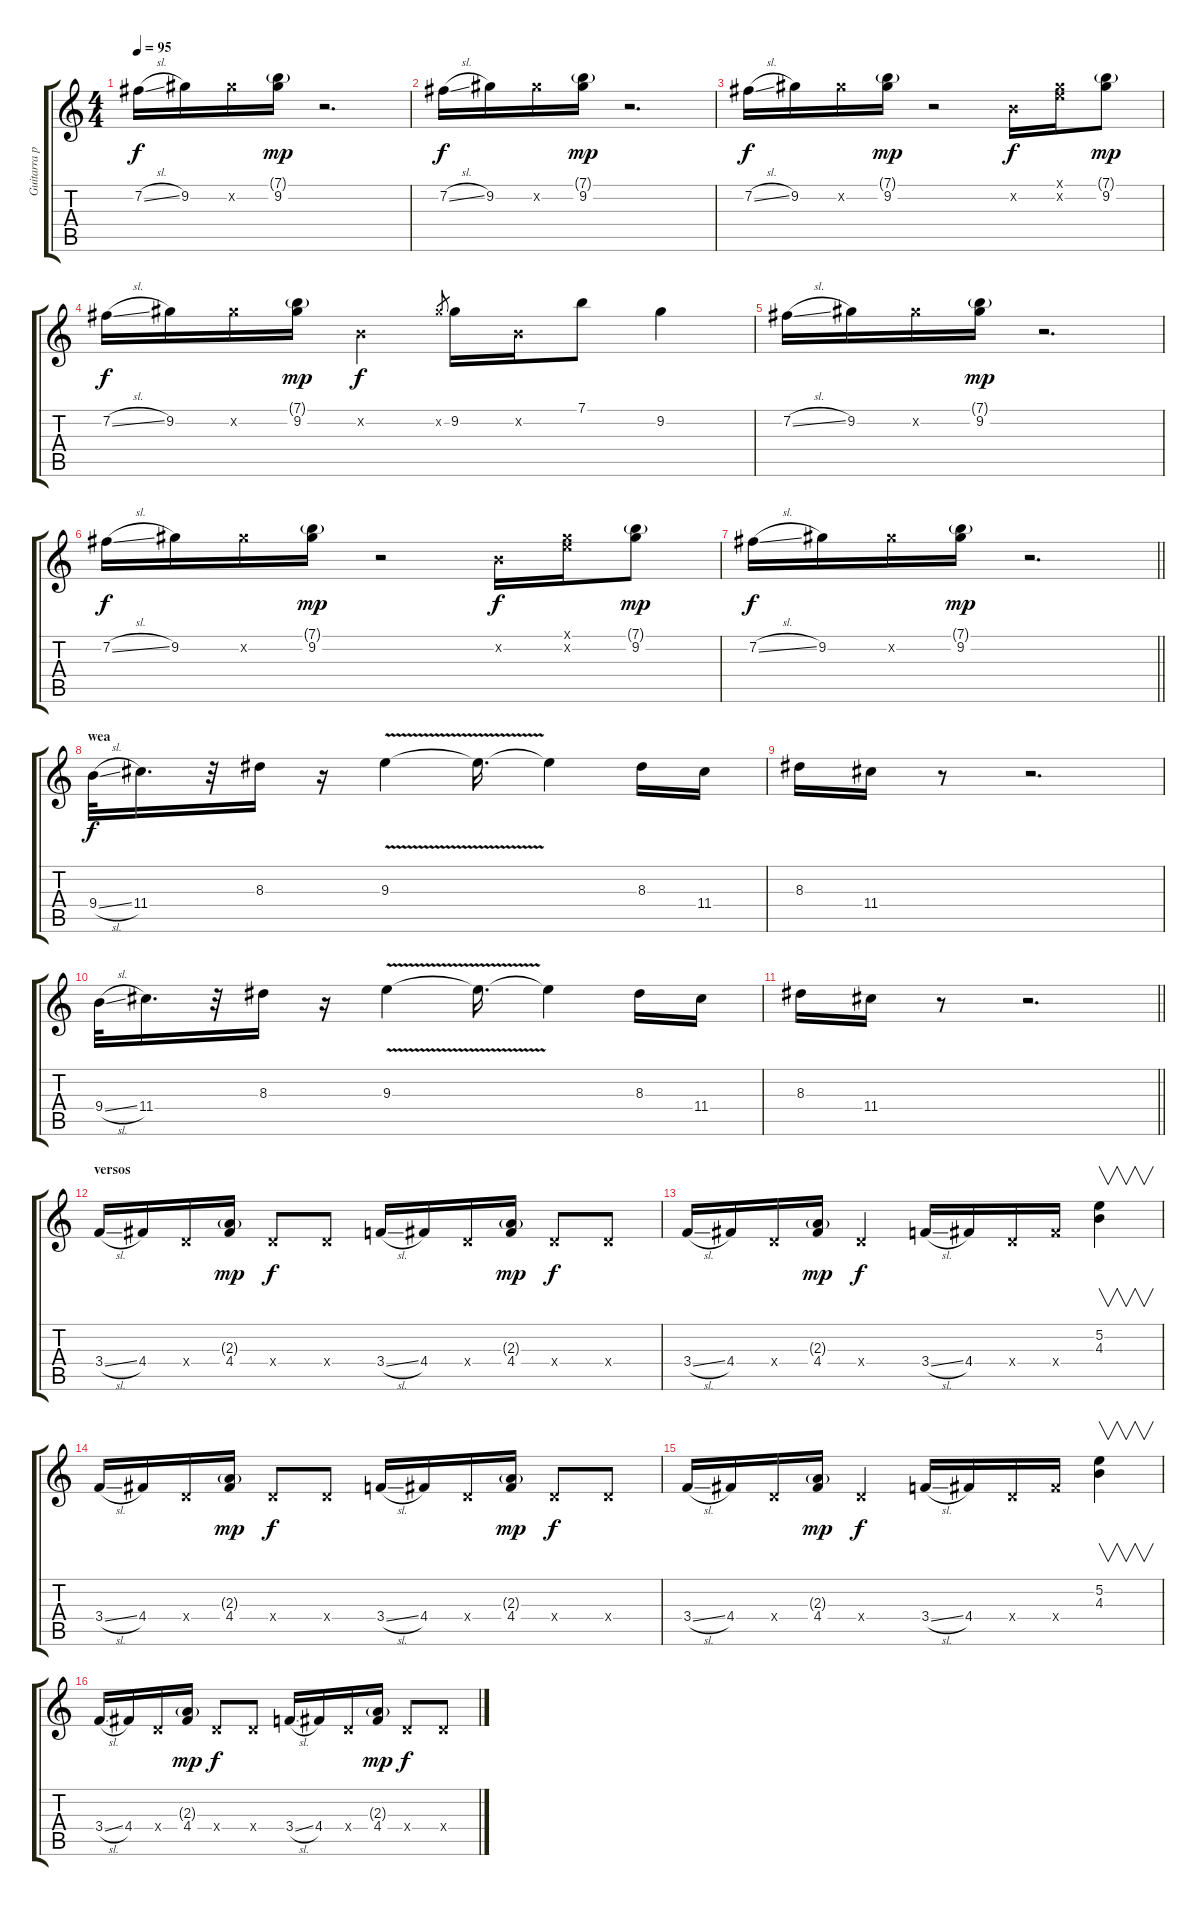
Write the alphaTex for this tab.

\track ("Guitarra principal" "Guitarra p") {instrument overdrivenguitar}
\staff {score tabs}
\tuning (E4 B3 G3 D3 A2 E2) {hide}
\ts (4 4)
\tempo 95
\clef g2
\ks c
7.2{sl}.16{dy f} 9.2.16 9.2{x}.16 (7.1{g} 9.2).16{dy mp} r.2{d} |
7.2{sl}.16{dy f} 9.2.16 9.2{x}.16 (7.1{g} 9.2).16{dy mp} r.2{d} |
7.2{sl}.16{dy f} 9.2.16 9.2{x}.16 (7.1{g} 9.2).16{dy mp} r.2 0.2{x}.16{dy f} (0.1{x} 9.2{x}).16 (7.1{g} 9.2).8{dy mp} |
7.2{sl}.16{dy f} 9.2.16 9.2{x}.16 (7.1{g} 9.2).16{dy mp} 0.2{x}.4{dy f} 9.2{x}.8{gr} 9.2.16 0.2{x}.16 7.1.8 9.2.4 |
7.2{sl}.16 9.2.16 9.2{x}.16 (7.1{g} 9.2).16{dy mp} r.2{d} |
7.2{sl}.16{dy f} 9.2.16 9.2{x}.16 (7.1{g} 9.2).16{dy mp} r.2 0.2{x}.16{dy f} (0.1{x} 9.2{x}).16 (7.1{g} 9.2).8{dy mp} |
\barLineRight lightlight
7.2{sl}.16{dy f} 9.2.16 9.2{x}.16 (7.1{g} 9.2).16{dy mp} r.2{d} |
\section ("" "wea")
9.4{sl}.32{dy f instrument electricguitarjazz} 11.4.16{d} r.32 8.3.16 r.16 9.3{v}.4 9.3{t}.16{d} 9.3{t}.4 8.3.16 11.4.16 |
8.3.16 11.4.16 r.8 r.2{d} |
9.4{sl}.32 11.4.16{d} r.32 8.3.16 r.16 9.3{v}.4 9.3{t}.16{d} 9.3{t}.4 8.3.16 11.4.16 |
\barLineRight lightlight
8.3.16 11.4.16 r.8 r.2{d} |
\section ("" "versos")
3.4{sl}.16 4.4.16 0.4{x}.16 (2.3{g} 4.4).16{dy mp} 0.4{x}.8{dy f} 0.4{x}.8 3.4{sl}.16 4.4.16 0.4{x}.16 (2.3{g} 4.4).16{dy mp} 0.4{x}.8{dy f} 0.4{x}.8 |
3.4{sl}.16 4.4.16 0.4{x}.16 (2.3{g} 4.4).16{dy mp} 0.4{x}.4{dy f} 3.4{sl}.16 4.4.16 0.4{x}.16 4.4{x}.16 (5.2 4.3).4{v} |
3.4{sl}.16 4.4.16 0.4{x}.16 (2.3{g} 4.4).16{dy mp} 0.4{x}.8{dy f} 0.4{x}.8 3.4{sl}.16 4.4.16 0.4{x}.16 (2.3{g} 4.4).16{dy mp} 0.4{x}.8{dy f} 0.4{x}.8 |
3.4{sl}.16 4.4.16 0.4{x}.16 (2.3{g} 4.4).16{dy mp} 0.4{x}.4{dy f} 3.4{sl}.16 4.4.16 0.4{x}.16 4.4{x}.16 (5.2 4.3).4{v} |
3.4{sl}.16 4.4.16 0.4{x}.16 (2.3{g} 4.4).16{dy mp} 0.4{x}.8{dy f} 0.4{x}.8 3.4{sl}.16 4.4.16 0.4{x}.16 (2.3{g} 4.4).16{dy mp} 0.4{x}.8{dy f} 0.4{x}.8
